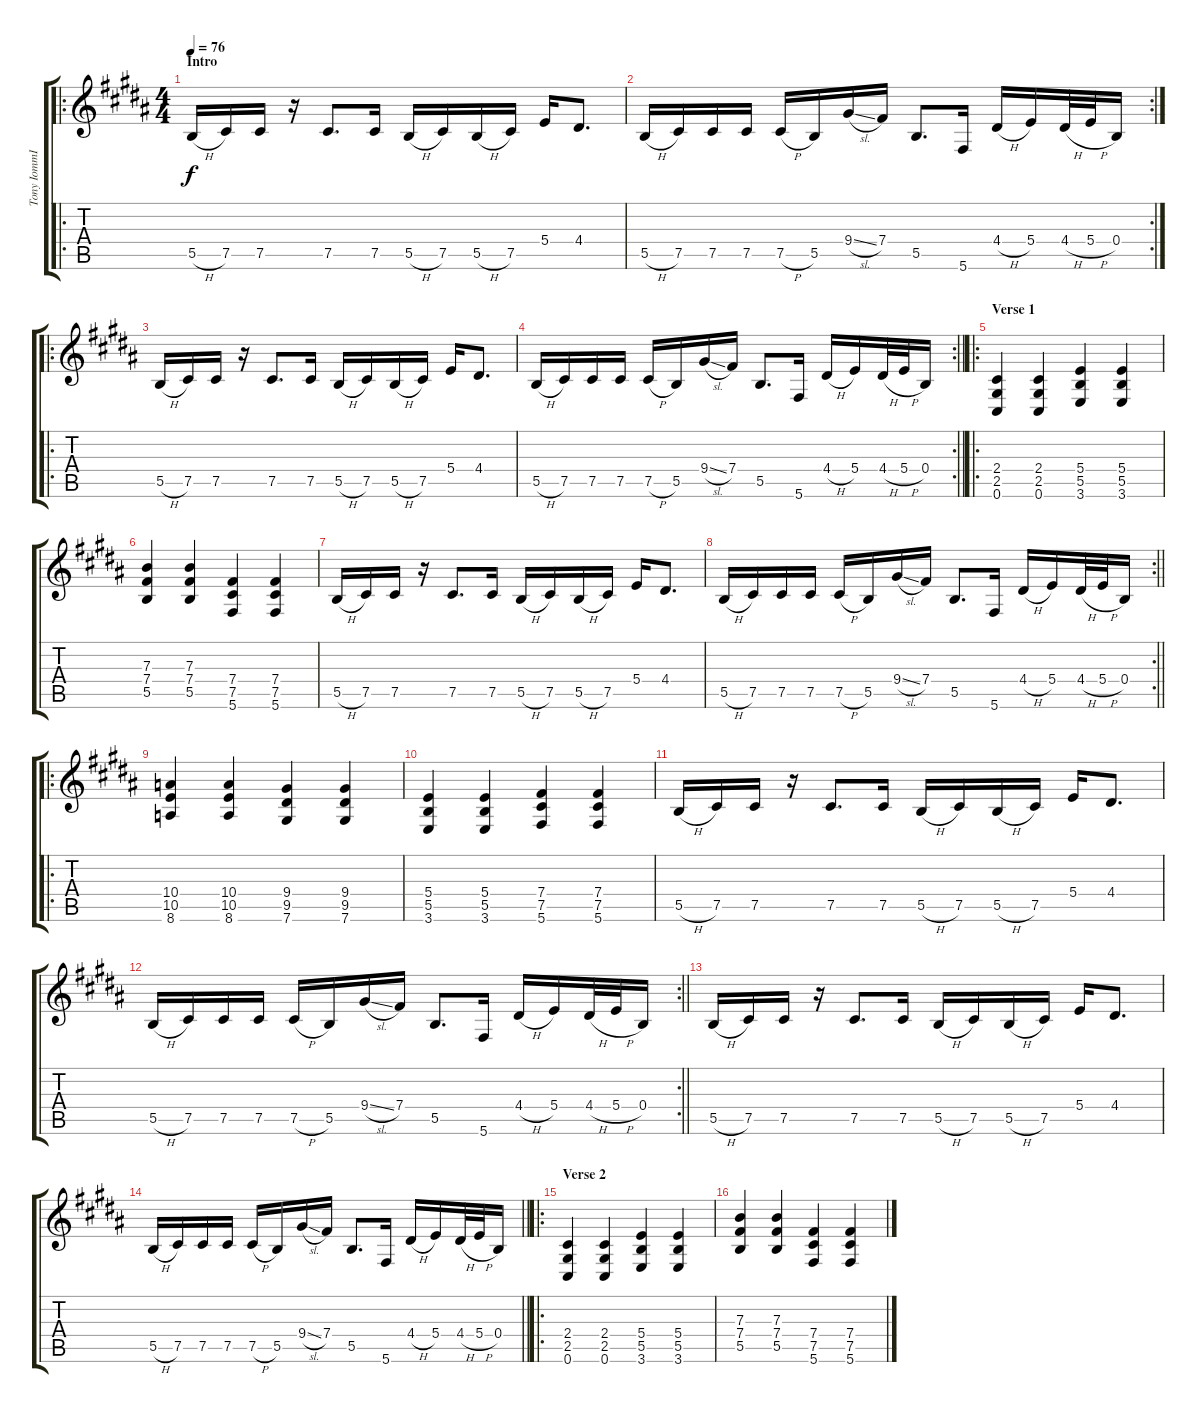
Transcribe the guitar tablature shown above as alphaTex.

\track ("Tony IommI Rhythm" "Tony IommI") {instrument distortionguitar}
\staff {score tabs}
\tuning (Db4 Ab3 E3 B2 Gb2 Db2) {hide}
\ro
\ts (4 4)
\section ("" "Intro")
\tempo 76
\clef g2
\ks b
5.5{h}.16{dy f instrument distortionguitar} 7.5.16 7.5.16 r.16 7.5.8{d} 7.5.16 5.5{h}.16 7.5.16 5.5{h}.16 7.5.16 5.4.16 4.4.8{d} |
\rc 2
5.5{h}.16 7.5.16 7.5.16 7.5.16 7.5{h}.16 5.5.16 9.4{sl}.16 7.4.16 5.5.8{d} 5.6.16 4.4{h}.16 5.4.16 4.4{h}.32 5.4{h}.32 0.4.16 |
\ro
5.5{h}.16 7.5.16 7.5.16 r.16 7.5.8{d} 7.5.16 5.5{h}.16 7.5.16 5.5{h}.16 7.5.16 5.4.16 4.4.8{d} |
\rc 2
\barLineRight lightlight
5.5{h}.16 7.5.16 7.5.16 7.5.16 7.5{h}.16 5.5.16 9.4{sl}.16 7.4.16 5.5.8{d} 5.6.16 4.4{h}.16 5.4.16 4.4{h}.32 5.4{h}.32 0.4.16 |
\ro
\section ("" "Verse 1")
(2.4 2.5 0.6).4 (2.4 2.5 0.6).4 (5.4 5.5 3.6).4 (5.4 5.5 3.6).4 |
(7.3 7.4 5.5).4 (7.3 7.4 5.5).4 (7.4 7.5 5.6).4 (7.4 7.5 5.6).4 |
5.5{h}.16 7.5.16 7.5.16 r.16 7.5.8{d} 7.5.16 5.5{h}.16 7.5.16 5.5{h}.16 7.5.16 5.4.16 4.4.8{d} |
\rc 2
\barLineRight lightlight
5.5{h}.16 7.5.16 7.5.16 7.5.16 7.5{h}.16 5.5.16 9.4{sl}.16 7.4.16 5.5.8{d} 5.6.16 4.4{h}.16 5.4.16 4.4{h}.32 5.4{h}.32 0.4.16 |
\ro
(10.4 10.5 8.6).4 (10.4 10.5 8.6).4 (9.4 9.5 7.6).4 (9.4 9.5 7.6).4 |
(5.4 5.5 3.6).4 (5.4 5.5 3.6).4 (7.4 7.5 5.6).4 (7.4 7.5 5.6).4 |
5.5{h}.16 7.5.16 7.5.16 r.16 7.5.8{d} 7.5.16 5.5{h}.16 7.5.16 5.5{h}.16 7.5.16 5.4.16 4.4.8{d} |
\rc 2
\barLineRight lightlight
5.5{h}.16 7.5.16 7.5.16 7.5.16 7.5{h}.16 5.5.16 9.4{sl}.16 7.4.16 5.5.8{d} 5.6.16 4.4{h}.16 5.4.16 4.4{h}.32 5.4{h}.32 0.4.16 |
5.5{h}.16 7.5.16 7.5.16 r.16 7.5.8{d} 7.5.16 5.5{h}.16 7.5.16 5.5{h}.16 7.5.16 5.4.16 4.4.8{d} |
\barLineRight lightlight
5.5{h}.16 7.5.16 7.5.16 7.5.16 7.5{h}.16 5.5.16 9.4{sl}.16 7.4.16 5.5.8{d} 5.6.16 4.4{h}.16 5.4.16 4.4{h}.32 5.4{h}.32 0.4.16 |
\ro
\section ("" "Verse 2")
(2.4 2.5 0.6).4 (2.4 2.5 0.6).4 (5.4 5.5 3.6).4 (5.4 5.5 3.6).4 |
(7.3 7.4 5.5).4 (7.3 7.4 5.5).4 (7.4 7.5 5.6).4 (7.4 7.5 5.6).4
